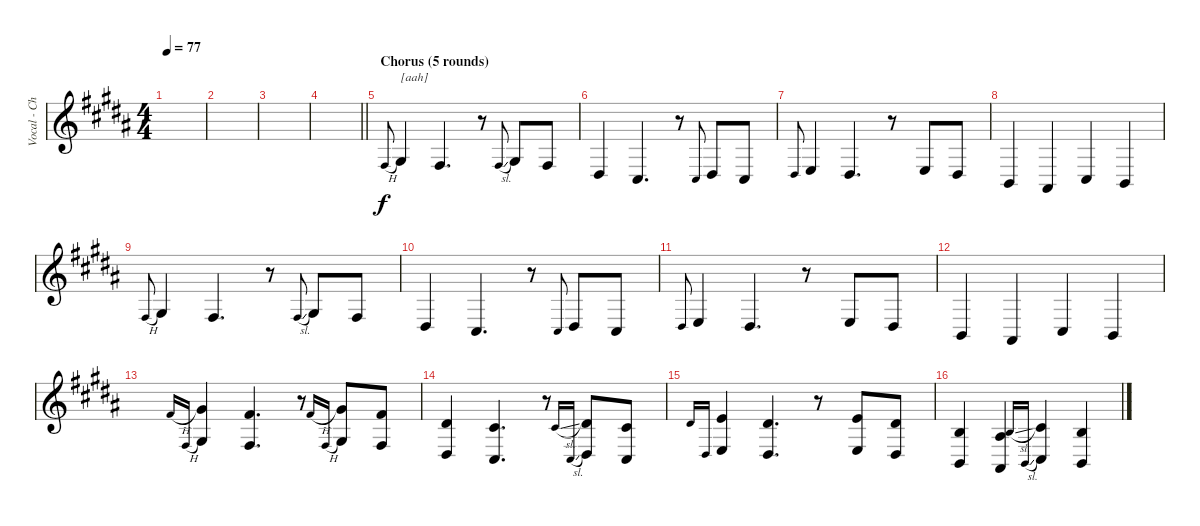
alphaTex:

\track ("Vocal - Choir" "Vocal - Ch") {instrument tuba}
\staff {score}
\tuning (Eb4 Bb3 Gb3 Db3 Ab2 D2) {hide}
\ts (4 4)
\tempo 77
\clef g2
\ks g#minor
|
|
|
\barLineRight lightlight
|
\section ("" "Chorus (5 rounds)")
5.4{h}.8{gr onbeat} 7.4.4{txt "[aah]"} 5.4.4{d} r.8 5.4{sl}.8{gr onbeat} 7.4.8 5.4.8 |
7.5.4 5.5.4{d} r.8 5.5.8{gr onbeat} 7.5.8 5.5.8 |
7.5.8{gr onbeat} 8.5.4 7.5.4{d} r.8 8.5.8 7.5.8 |
3.5.4 2.5.4 5.5.4 3.5.4 |
5.4{h}.8{gr onbeat} 7.4.4 5.4.4{d} r.8 5.4{sl}.8{gr onbeat} 7.4.8 5.4.8 |
7.5.4 5.5.4{d} r.8 5.5.8{gr onbeat} 7.5.8 5.5.8 |
7.5.8{gr onbeat} 8.5.4 7.5.4{d} r.8 8.5.8 7.5.8 |
3.5.4 2.5.4 5.5.4 3.5.4 |
3.1{h}.16{gr onbeat} 5.4{h}.16{gr onbeat} (5.1 7.4).4 (3.1 5.4).4{d} r.8 3.1{h}.16{gr onbeat} 5.4{h}.16{gr onbeat} (5.1 7.4).8 (3.1 5.4).8 |
(5.2 7.5).4 (3.2 5.5).4{d} r.8 3.2{sl}.16{gr onbeat} 5.5{sl}.16{gr onbeat} (5.2 7.5).8 (3.2 5.5).8 |
5.2.16{gr onbeat} 7.5.16{gr onbeat} (6.2 8.5).4 (5.2 7.5).4{d} r.8 (6.2 8.5).8 (5.2 7.5).8 |
(1.2 3.5).4 (0.2 2.5).4 1.2{sl}.16{gr onbeat} 3.5{sl}.16{gr onbeat} (3.2 5.5).4 (1.2 3.5).4
